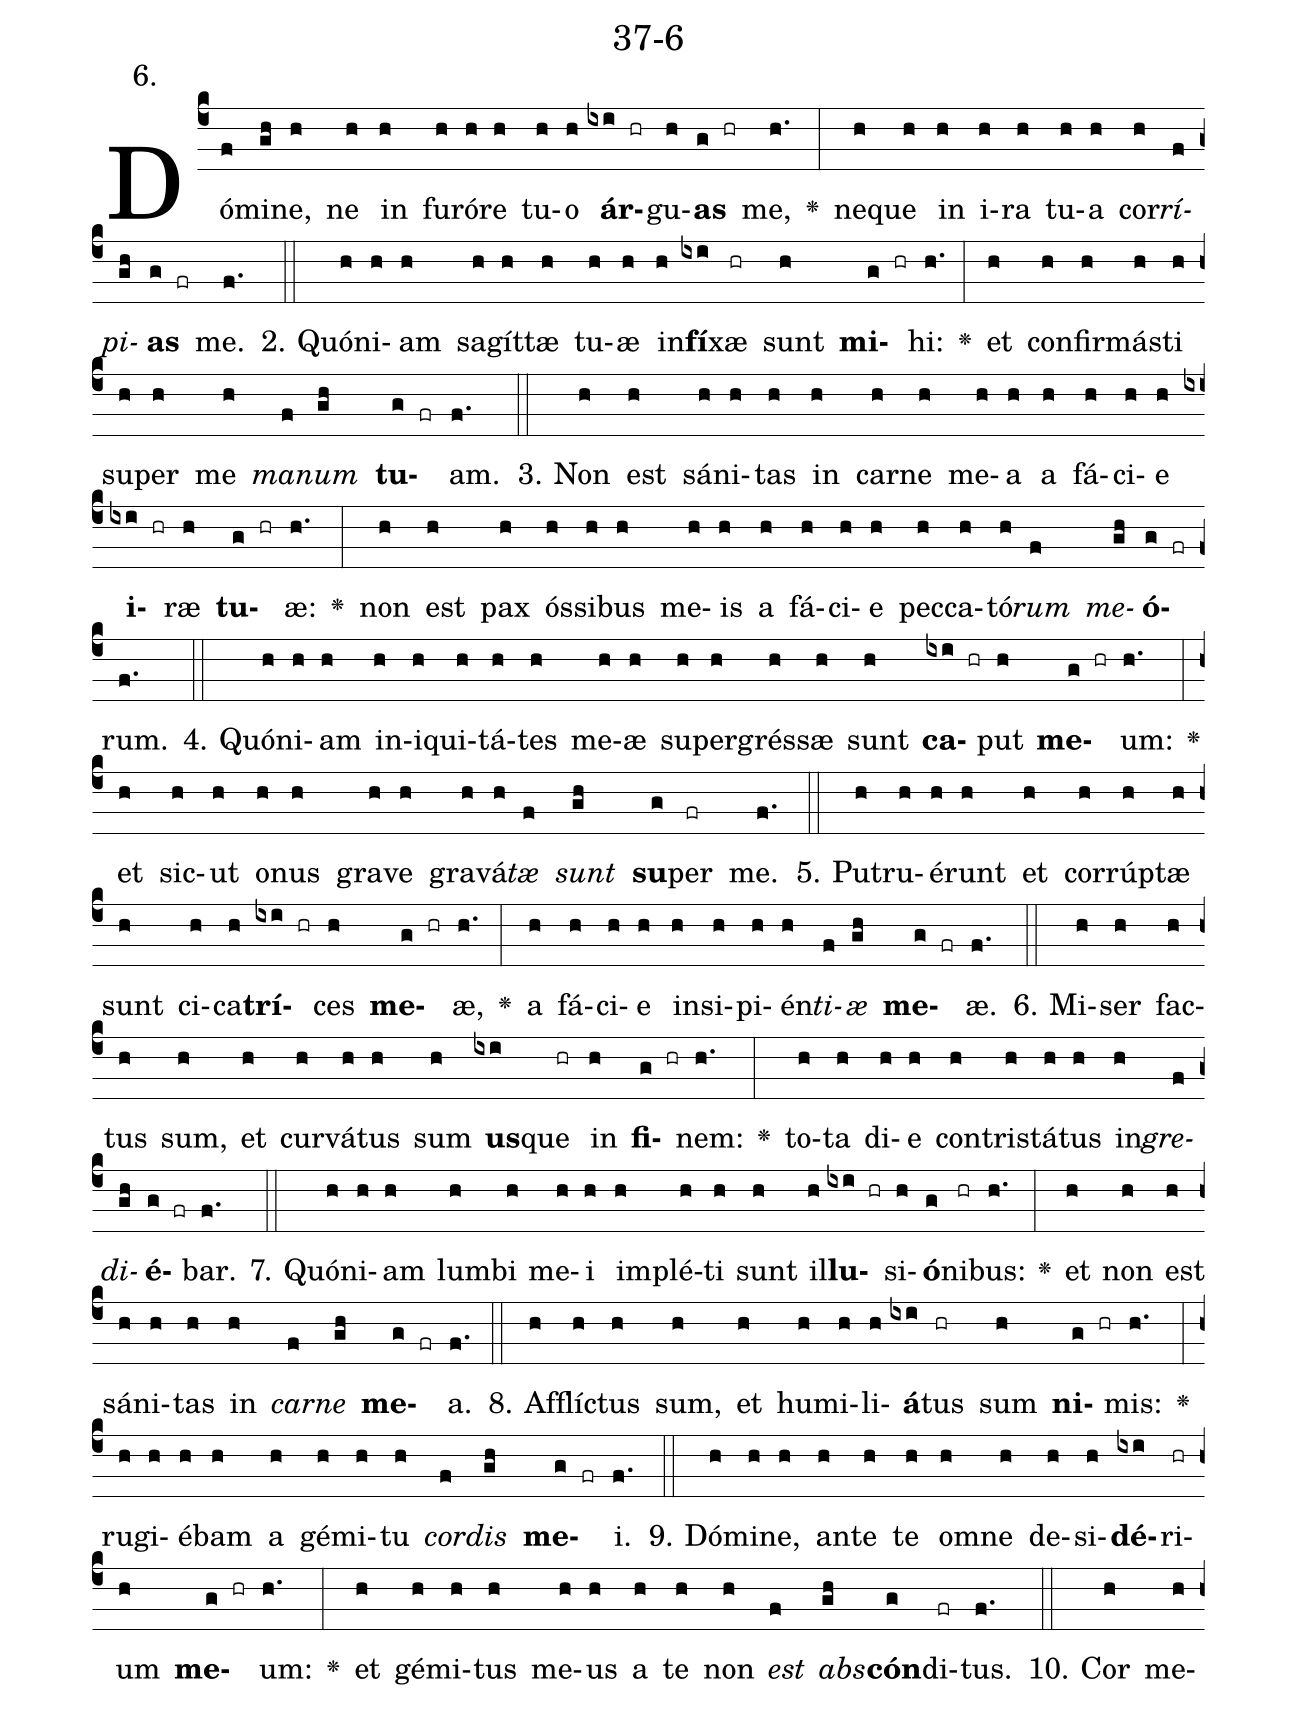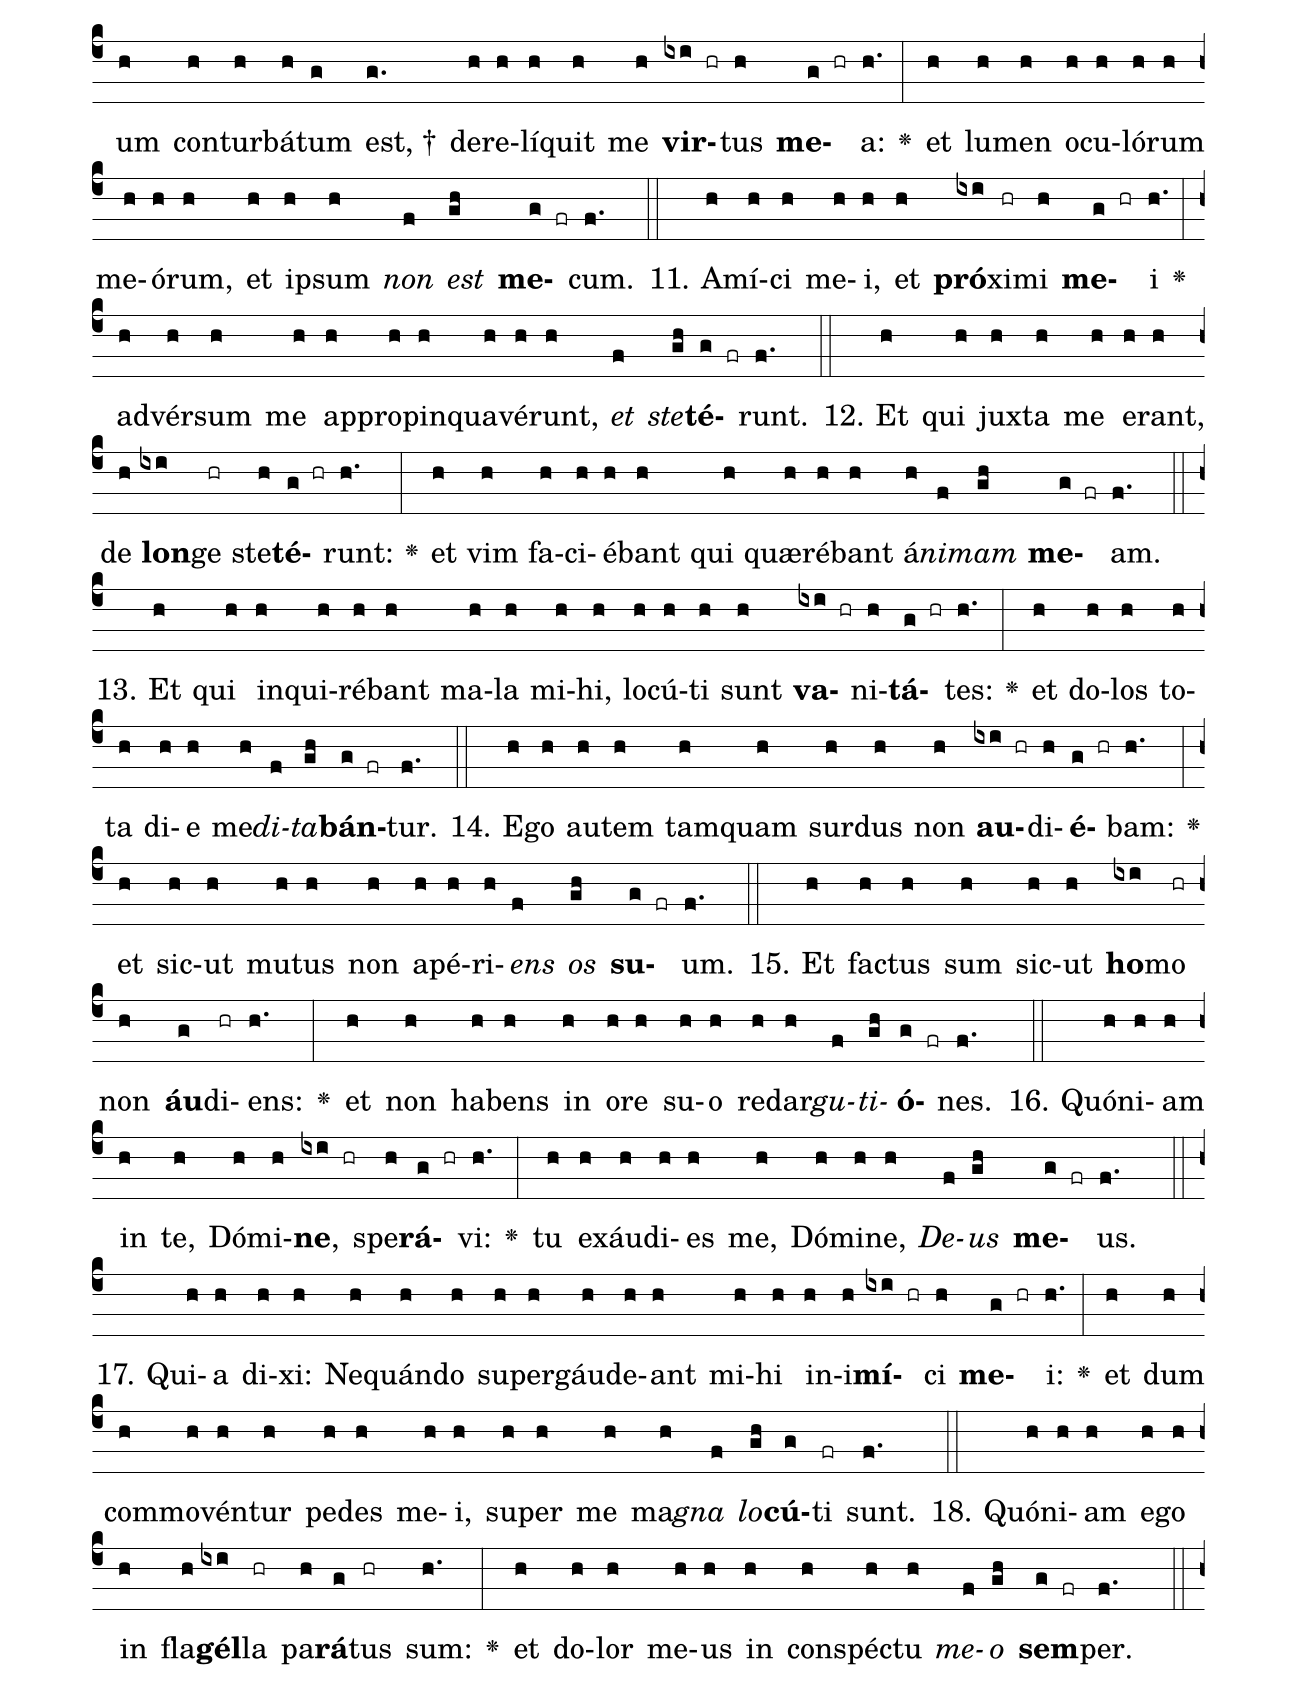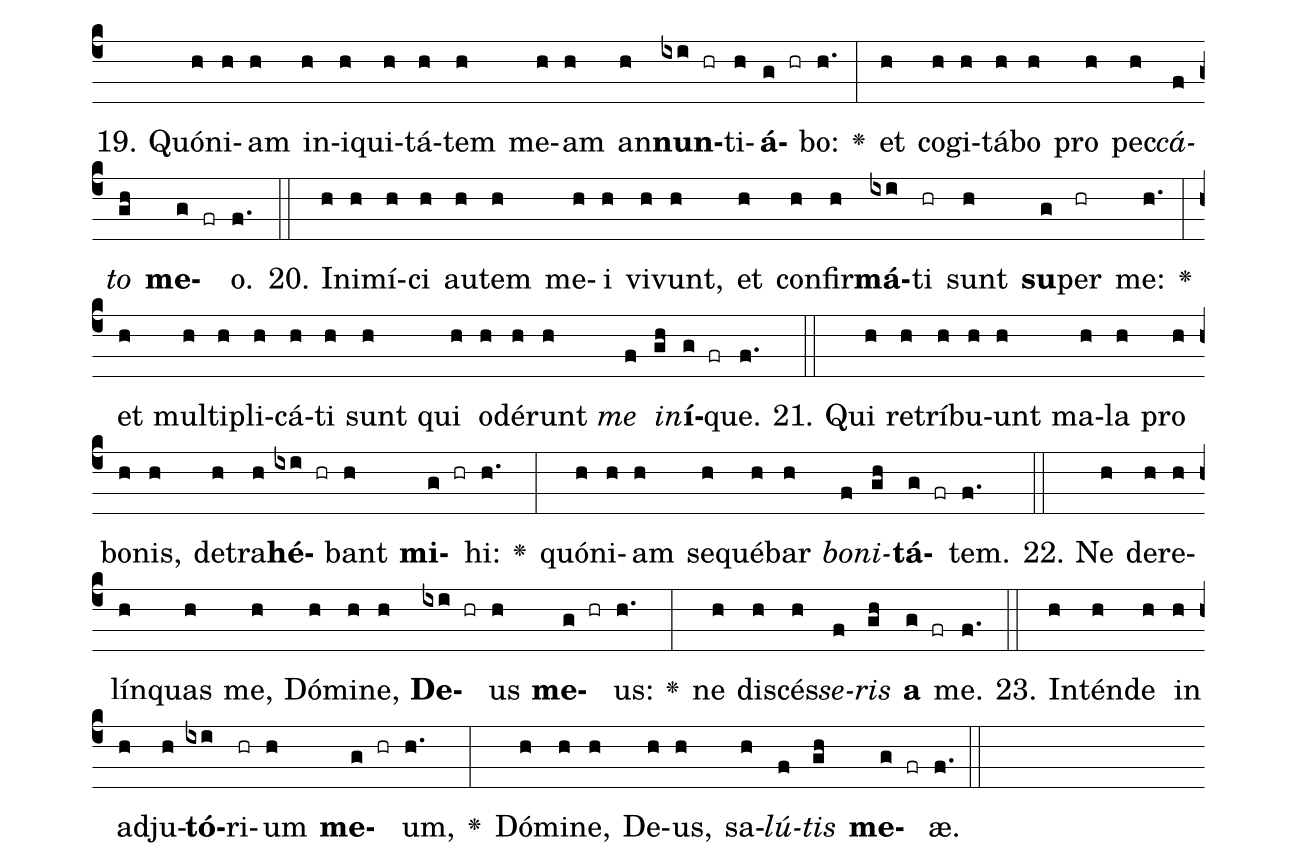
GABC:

name: 37-6;
annotation: 6.;
%%
(c4)Dó(f)mi(gh)ne,(h) ne(h) in(h) fu(h)ró(h)re(h) tu(h)o(h) <b>ár</b>(ixi hr)gu(h)<b>as</b>(g hr) me,(h.) <v>\greheightstar</v>(:) ne(h)que(h) in(h) i(h)ra(h) tu(h)a(h) cor(h)<i>rí</i>(f)<i>pi</i>(gh)<b>as</b>(g fr) me.(f.) (::)
2. Quón(h)i(h)am(h) sa(h)gít(h)tæ(h) tu(h)æ(h) in(h)<b>fí</b>(ixi)xæ(hr) sunt(h) <b>mi</b>(g hr)hi:(h.) <v>\greheightstar</v>(:) et(h) con(h)fir(h)más(h)ti(h) su(h)per(h) me(h) <i>ma</i>(f)<i>num</i>(gh) <b>tu</b>(g fr)am.(f.) (::)
3. Non(h) est(h) sá(h)ni(h)tas(h) in(h) car(h)ne(h) me(h)a(h) a(h) fá(h)ci(h)e(h) <b>i</b>(ixi hr)ræ(h) <b>tu</b>(g hr)æ:(h.) <v>\greheightstar</v>(:) non(h) est(h) pax(h) ós(h)si(h)bus(h) me(h)is(h) a(h) fá(h)ci(h)e(h) pec(h)ca(h)tó(h)<i>rum</i>(f) <i>me</i>(gh)<b>ó</b>(g fr)rum.(f.) (::)
4. Quón(h)i(h)am(h) in(h)i(h)qui(h)tá(h)tes(h) me(h)æ(h) su(h)per(h)grés(h)sæ(h) sunt(h) <b>ca</b>(ixi hr)put(h) <b>me</b>(g hr)um:(h.) <v>\greheightstar</v>(:) et(h) sic(h)ut(h) o(h)nus(h) gra(h)ve(h) gra(h)vá(h)<i>tæ</i>(f) <i>sunt</i>(gh) <b>su</b>(g)per(fr) me.(f.) (::)
5. Pu(h)tru(h)é(h)runt(h) et(h) cor(h)rúp(h)tæ(h) sunt(h) ci(h)ca(h)<b>trí</b>(ixi hr)ces(h) <b>me</b>(g hr)æ,(h.) <v>\greheightstar</v>(:) a(h) fá(h)ci(h)e(h) in(h)si(h)pi(h)én(h)<i>ti</i>(f)<i>æ</i>(gh) <b>me</b>(g fr)æ.(f.) (::)
6. Mi(h)ser(h) fac(h)tus(h) sum,(h) et(h) cur(h)vá(h)tus(h) sum(h) <b>us</b>(ixi)que(hr) in(h) <b>fi</b>(g hr)nem:(h.) <v>\greheightstar</v>(:) to(h)ta(h) di(h)e(h) con(h)tris(h)tá(h)tus(h) in(h)<i>gre</i>(f)<i>di</i>(gh)<b>é</b>(g fr)bar.(f.) (::)
7. Quón(h)i(h)am(h) lum(h)bi(h) me(h)i(h) im(h)plé(h)ti(h) sunt(h) il(h)<b>lu</b>(ixi hr)si(h)<b>ó</b>(g)ni(hr)bus:(h.) <v>\greheightstar</v>(:) et(h) non(h) est(h) sá(h)ni(h)tas(h) in(h) <i>car</i>(f)<i>ne</i>(gh) <b>me</b>(g fr)a.(f.) (::)
8. Af(h)flíc(h)tus(h) sum,(h) et(h) hu(h)mi(h)li(h)<b>á</b>(ixi)tus(hr) sum(h) <b>ni</b>(g hr)mis:(h.) <v>\greheightstar</v>(:) ru(h)gi(h)é(h)bam(h) a(h) gé(h)mi(h)tu(h) <i>cor</i>(f)<i>dis</i>(gh) <b>me</b>(g fr)i.(f.) (::)
9. Dó(h)mi(h)ne,(h) an(h)te(h) te(h) om(h)ne(h) de(h)si(h)<b>dé</b>(ixi)ri(hr)um(h) <b>me</b>(g hr)um:(h.) <v>\greheightstar</v>(:) et(h) gé(h)mi(h)tus(h) me(h)us(h) a(h) te(h) non(h) <i>est</i>(f) <i>abs</i>(gh)<b>cón</b>(g)di(fr)tus.(f.) (::)
10. Cor(h) me(h)um(h) con(h)tur(h)bá(h)tum(g) est, †(g.) de(h)re(h)lí(h)quit(h) me(h) <b>vir</b>(ixi hr)tus(h) <b>me</b>(g hr)a:(h.) <v>\greheightstar</v>(:) et(h) lu(h)men(h) o(h)cu(h)ló(h)rum(h) me(h)ó(h)rum,(h) et(h) ip(h)sum(h) <i>non</i>(f) <i>est</i>(gh) <b>me</b>(g fr)cum.(f.) (::)
11. A(h)mí(h)ci(h) me(h)i,(h) et(h) <b>pró</b>(ixi)xi(hr)mi(h) <b>me</b>(g hr)i(h.) <v>\greheightstar</v>(:) ad(h)vér(h)sum(h) me(h) ap(h)pro(h)pin(h)qua(h)vé(h)runt,(h) <i>et</i>(f) <i>ste</i>(gh)<b>té</b>(g fr)runt.(f.) (::)
12. Et(h) qui(h) jux(h)ta(h) me(h) e(h)rant,(h) de(h) <b>lon</b>(ixi)ge(hr) ste(h)<b>té</b>(g hr)runt:(h.) <v>\greheightstar</v>(:) et(h) vim(h) fa(h)ci(h)é(h)bant(h) qui(h) quæ(h)ré(h)bant(h) á(h)<i>ni</i>(f)<i>mam</i>(gh) <b>me</b>(g fr)am.(f.) (::)
13. Et(h) qui(h) in(h)qui(h)ré(h)bant(h) ma(h)la(h) mi(h)hi,(h) lo(h)cú(h)ti(h) sunt(h) <b>va</b>(ixi hr)ni(h)<b>tá</b>(g hr)tes:(h.) <v>\greheightstar</v>(:) et(h) do(h)los(h) to(h)ta(h) di(h)e(h) me(h)<i>di</i>(f)<i>ta</i>(gh)<b>bán</b>(g fr)tur.(f.) (::)
14. E(h)go(h) au(h)tem(h) tam(h)quam(h) sur(h)dus(h) non(h) <b>au</b>(ixi hr)di(h)<b>é</b>(g hr)bam:(h.) <v>\greheightstar</v>(:) et(h) sic(h)ut(h) mu(h)tus(h) non(h) a(h)pé(h)ri(h)<i>ens</i>(f) <i>os</i>(gh) <b>su</b>(g fr)um.(f.) (::)
15. Et(h) fac(h)tus(h) sum(h) sic(h)ut(h) <b>ho</b>(ixi)mo(hr) non(h) <b>áu</b>(g)di(hr)ens:(h.) <v>\greheightstar</v>(:) et(h) non(h) ha(h)bens(h) in(h) o(h)re(h) su(h)o(h) red(h)ar(h)<i>gu</i>(f)<i>ti</i>(gh)<b>ó</b>(g fr)nes.(f.) (::)
16. Quón(h)i(h)am(h) in(h) te,(h) Dó(h)mi(h)<b>ne</b>,(ixi hr) spe(h)<b>rá</b>(g hr)vi:(h.) <v>\greheightstar</v>(:) tu(h) ex(h)áu(h)di(h)es(h) me,(h) Dó(h)mi(h)ne,(h) <i>De</i>(f)<i>us</i>(gh) <b>me</b>(g fr)us.(f.) (::)
17. Qui(h)a(h) di(h)xi:(h) Ne(h)quán(h)do(h) su(h)per(h)gáu(h)de(h)ant(h) mi(h)hi(h) in(h)i(h)<b>mí</b>(ixi hr)ci(h) <b>me</b>(g hr)i:(h.) <v>\greheightstar</v>(:) et(h) dum(h) com(h)mo(h)vén(h)tur(h) pe(h)des(h) me(h)i,(h) su(h)per(h) me(h) ma(h)<i>gna</i>(f) <i>lo</i>(gh)<b>cú</b>(g)ti(fr) sunt.(f.) (::)
18. Quón(h)i(h)am(h) e(h)go(h) in(h) fla(h)<b>gél</b>(ixi)la(hr) pa(h)<b>rá</b>(g)tus(hr) sum:(h.) <v>\greheightstar</v>(:) et(h) do(h)lor(h) me(h)us(h) in(h) con(h)spéc(h)tu(h) <i>me</i>(f)<i>o</i>(gh) <b>sem</b>(g fr)per.(f.) (::)
19. Quón(h)i(h)am(h) in(h)i(h)qui(h)tá(h)tem(h) me(h)am(h) an(h)<b>nun</b>(ixi hr)ti(h)<b>á</b>(g hr)bo:(h.) <v>\greheightstar</v>(:) et(h) co(h)gi(h)tá(h)bo(h) pro(h) pec(h)<i>cá</i>(f)<i>to</i>(gh) <b>me</b>(g fr)o.(f.) (::)
20. In(h)i(h)mí(h)ci(h) au(h)tem(h) me(h)i(h) vi(h)vunt,(h) et(h) con(h)fir(h)<b>má</b>(ixi)ti(hr) sunt(h) <b>su</b>(g)per(hr) me:(h.) <v>\greheightstar</v>(:) et(h) mul(h)ti(h)pli(h)cá(h)ti(h) sunt(h) qui(h) o(h)dé(h)runt(h) <i>me</i>(f) <i>in</i>(gh)<b>í</b>(g fr)que.(f.) (::)
21. Qui(h) re(h)trí(h)bu(h)unt(h) ma(h)la(h) pro(h) bo(h)nis,(h) de(h)tra(h)<b>hé</b>(ixi hr)bant(h) <b>mi</b>(g hr)hi:(h.) <v>\greheightstar</v>(:) quón(h)i(h)am(h) se(h)qué(h)bar(h) <i>bo</i>(f)<i>ni</i>(gh)<b>tá</b>(g fr)tem.(f.) (::)
22. Ne(h) de(h)re(h)lín(h)quas(h) me,(h) Dó(h)mi(h)ne,(h) <b>De</b>(ixi hr)us(h) <b>me</b>(g hr)us:(h.) <v>\greheightstar</v>(:) ne(h) di(h)scés(h)<i>se</i>(f)<i>ris</i>(gh) <b>a</b>(g fr) me.(f.) (::)
23. In(h)tén(h)de(h) in(h) ad(h)ju(h)<b>tó</b>(ixi)ri(hr)um(h) <b>me</b>(g hr)um,(h.) <v>\greheightstar</v>(:) Dó(h)mi(h)ne,(h) De(h)us,(h) sa(h)<i>lú</i>(f)<i>tis</i>(gh) <b>me</b>(g fr)æ.(f.) (::)
